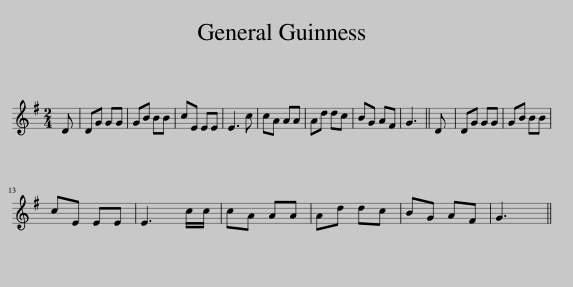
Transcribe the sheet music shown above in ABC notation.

X:1
L:1/8
M:2/4
I:linebreak $
K:G
V:1 treble
V:1
 D | DG GG | GB BB | cE EE | E3 c | %5
 cA AA | Ad dc | BG AF | G3 || D | %10
 DG GG | GB BB |$ cE EE | E3 c/c/ | cA AA | %15
 Ad dc | BG AF | G3 || %18
